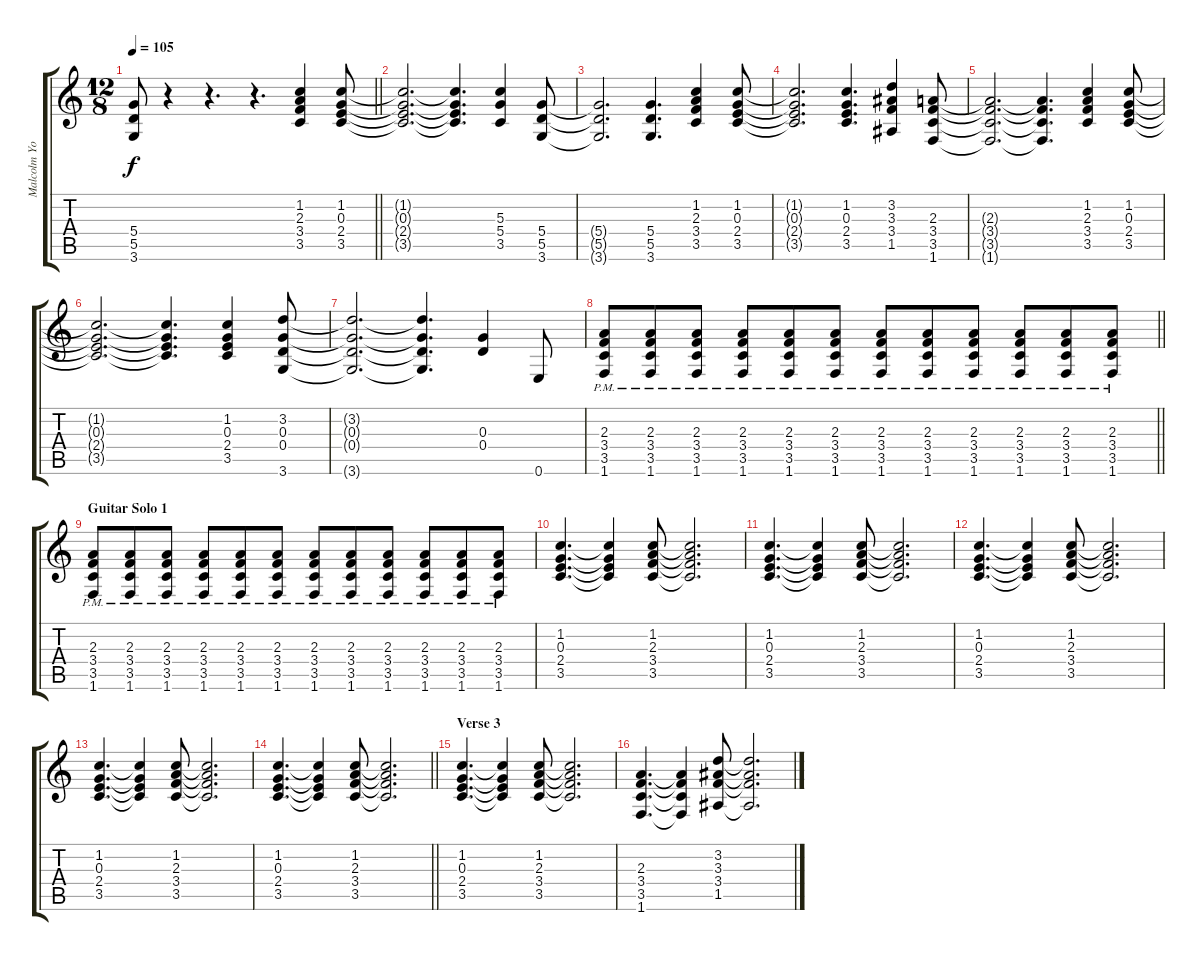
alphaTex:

\track ("Malcolm Young" "Malcolm Yo") {instrument distortionguitar}
\staff {score tabs}
\tuning (E4 B3 G3 D3 A2 E2) {hide}
\ts (12 8)
\tempo 105
\clef g2
\barLineRight lightlight
\ks c
(5.4 5.5 3.6).8{dy f} r.4 r.4{d} r.4{d} (1.2 2.3 3.4 3.5).4 (1.2 0.3 2.4 3.5).8 |
(1.2{t} 0.3{t} 2.4{t} 3.5{t}).2{d} (1.2{t} 0.3{t} 2.4{t} 3.5{t}).4{d} (5.3 5.4 3.5).4 (5.4 5.5 3.6).8 |
(5.4{t} 5.5{t} 3.6{t}).2{d} (5.4 5.5 3.6).4{d} (1.2 2.3 3.4 3.5).4 (1.2 0.3 2.4 3.5).8 |
(1.2{t} 0.3{t} 2.4{t} 3.5{t}).2{d} (1.2 0.3 2.4 3.5).4{d} (3.2 3.3 3.4 1.5).4 (2.3 3.4 3.5 1.6).8 |
(2.3{t} 3.4{t} 3.5{t} 1.6{t}).2{d} (2.3{t} 3.4{t} 3.5{t} 1.6{t}).4{d} (1.2 2.3 3.4 3.5).4 (1.2 0.3 2.4 3.5).8 |
(1.2{t} 0.3{t} 2.4{t} 3.5{t}).2{d} (1.2{t} 0.3{t} 2.4{t} 3.5{t}).4{d} (1.2 0.3 2.4 3.5).4 (3.2 0.3 0.4 3.6).8 |
(3.2{t} 0.3{t} 0.4{t} 3.6{t}).2{d} (3.2{t} 0.3{t} 0.4{t} 3.6{t}).4{d} (0.3 0.4).4 0.6.8 |
\barLineRight lightlight
(2.3{pm} 3.4{pm} 3.5{pm} 1.6{pm}).8 (2.3{pm} 3.4{pm} 3.5{pm} 1.6{pm}).8 (2.3{pm} 3.4{pm} 3.5{pm} 1.6{pm}).8 (2.3{pm} 3.4{pm} 3.5{pm} 1.6{pm}).8 (2.3{pm} 3.4{pm} 3.5{pm} 1.6{pm}).8 (2.3{pm} 3.4{pm} 3.5{pm} 1.6{pm}).8 (2.3{pm} 3.4{pm} 3.5{pm} 1.6{pm}).8 (2.3{pm} 3.4{pm} 3.5{pm} 1.6{pm}).8 (2.3{pm} 3.4{pm} 3.5{pm} 1.6{pm}).8 (2.3{pm} 3.4{pm} 3.5{pm} 1.6{pm}).8 (2.3{pm} 3.4{pm} 3.5{pm} 1.6{pm}).8 (2.3{pm} 3.4{pm} 3.5{pm} 1.6{pm}).8 |
\section ("" "Guitar Solo 1")
(2.3{pm} 3.4{pm} 3.5{pm} 1.6{pm}).8 (2.3{pm} 3.4{pm} 3.5{pm} 1.6{pm}).8 (2.3{pm} 3.4{pm} 3.5{pm} 1.6{pm}).8 (2.3{pm} 3.4{pm} 3.5{pm} 1.6{pm}).8 (2.3{pm} 3.4{pm} 3.5{pm} 1.6{pm}).8 (2.3{pm} 3.4{pm} 3.5{pm} 1.6{pm}).8 (2.3{pm} 3.4{pm} 3.5{pm} 1.6{pm}).8 (2.3{pm} 3.4{pm} 3.5{pm} 1.6{pm}).8 (2.3{pm} 3.4{pm} 3.5{pm} 1.6{pm}).8 (2.3{pm} 3.4{pm} 3.5{pm} 1.6{pm}).8 (2.3{pm} 3.4{pm} 3.5{pm} 1.6{pm}).8 (2.3{pm} 3.4{pm} 3.5{pm} 1.6{pm}).8 |
(1.2 0.3 2.4 3.5).4{d} (1.2{t} 0.3{t} 2.4{t} 3.5{t}).4 (1.2 2.3 3.4 3.5).8 (1.2{t} 2.3{t} 3.4{t} 3.5{t}).2{d} |
(1.2 0.3 2.4 3.5).4{d} (1.2{t} 0.3{t} 2.4{t} 3.5{t}).4 (1.2 2.3 3.4 3.5).8 (1.2{t} 2.3{t} 3.4{t} 3.5{t}).2{d} |
(1.2 0.3 2.4 3.5).4{d} (1.2{t} 0.3{t} 2.4{t} 3.5{t}).4 (1.2 2.3 3.4 3.5).8 (1.2{t} 2.3{t} 3.4{t} 3.5{t}).2{d} |
(1.2 0.3 2.4 3.5).4{d} (1.2{t} 0.3{t} 2.4{t} 3.5{t}).4 (1.2 2.3 3.4 3.5).8 (1.2{t} 2.3{t} 3.4{t} 3.5{t}).2{d} |
\barLineRight lightlight
(1.2 0.3 2.4 3.5).4{d} (1.2{t} 0.3{t} 2.4{t} 3.5{t}).4 (1.2 2.3 3.4 3.5).8 (1.2{t} 2.3{t} 3.4{t} 3.5{t}).2{d} |
\section ("" "Verse 3")
(1.2 0.3 2.4 3.5).4{d} (1.2{t} 0.3{t} 2.4{t} 3.5{t}).4 (1.2 2.3 3.4 3.5).8 (1.2{t} 2.3{t} 3.4{t} 3.5{t}).2{d} |
(2.3 3.4 3.5 1.6).4{d} (2.3{t} 3.4{t} 3.5{t} 1.6{t}).4 (3.2 3.3 3.4 1.5).8 (3.2{t} 3.3{t} 3.4{t} 1.5{t}).2{d}
